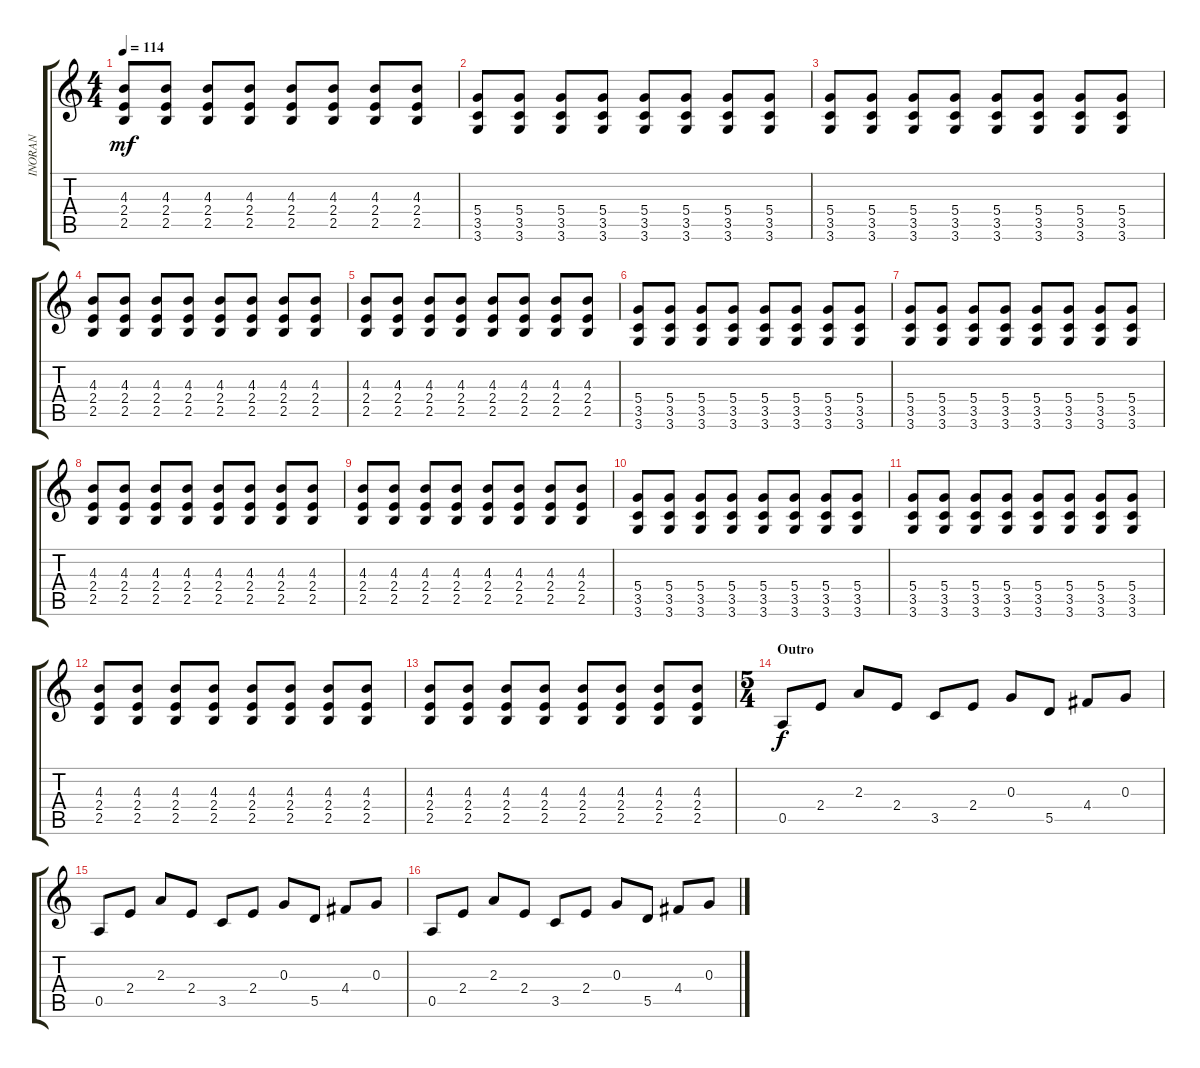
\track ("INORAN" "INORAN") {instrument electricguitarclean}
\staff {score tabs}
\tuning (E4 B3 G3 D3 A2 E2) {hide}
\ts (4 4)
\tempo 114
\clef g2
\ks c
(4.3 2.4 2.5).8{dy mf} (4.3 2.4 2.5).8 (4.3 2.4 2.5).8 (4.3 2.4 2.5).8 (4.3 2.4 2.5).8 (4.3 2.4 2.5).8 (4.3 2.4 2.5).8 (4.3 2.4 2.5).8 |
(5.4 3.5 3.6).8 (5.4 3.5 3.6).8 (5.4 3.5 3.6).8 (5.4 3.5 3.6).8 (5.4 3.5 3.6).8 (5.4 3.5 3.6).8 (5.4 3.5 3.6).8 (5.4 3.5 3.6).8 |
(5.4 3.5 3.6).8 (5.4 3.5 3.6).8 (5.4 3.5 3.6).8 (5.4 3.5 3.6).8 (5.4 3.5 3.6).8 (5.4 3.5 3.6).8 (5.4 3.5 3.6).8 (5.4 3.5 3.6).8 |
(4.3 2.4 2.5).8 (4.3 2.4 2.5).8 (4.3 2.4 2.5).8 (4.3 2.4 2.5).8 (4.3 2.4 2.5).8 (4.3 2.4 2.5).8 (4.3 2.4 2.5).8 (4.3 2.4 2.5).8 |
(4.3 2.4 2.5).8 (4.3 2.4 2.5).8 (4.3 2.4 2.5).8 (4.3 2.4 2.5).8 (4.3 2.4 2.5).8 (4.3 2.4 2.5).8 (4.3 2.4 2.5).8 (4.3 2.4 2.5).8 |
(5.4 3.5 3.6).8{volume 13 balance 2 instrument distortionguitar} (5.4 3.5 3.6).8 (5.4 3.5 3.6).8 (5.4 3.5 3.6).8 (5.4 3.5 3.6).8 (5.4 3.5 3.6).8 (5.4 3.5 3.6).8 (5.4 3.5 3.6).8 |
(5.4 3.5 3.6).8 (5.4 3.5 3.6).8 (5.4 3.5 3.6).8 (5.4 3.5 3.6).8 (5.4 3.5 3.6).8 (5.4 3.5 3.6).8 (5.4 3.5 3.6).8 (5.4 3.5 3.6).8 |
(4.3 2.4 2.5).8 (4.3 2.4 2.5).8 (4.3 2.4 2.5).8 (4.3 2.4 2.5).8 (4.3 2.4 2.5).8 (4.3 2.4 2.5).8 (4.3 2.4 2.5).8 (4.3 2.4 2.5).8 |
(4.3 2.4 2.5).8 (4.3 2.4 2.5).8 (4.3 2.4 2.5).8 (4.3 2.4 2.5).8 (4.3 2.4 2.5).8 (4.3 2.4 2.5).8 (4.3 2.4 2.5).8 (4.3 2.4 2.5).8 |
(5.4 3.5 3.6).8 (5.4 3.5 3.6).8 (5.4 3.5 3.6).8 (5.4 3.5 3.6).8 (5.4 3.5 3.6).8 (5.4 3.5 3.6).8 (5.4 3.5 3.6).8 (5.4 3.5 3.6).8 |
(5.4 3.5 3.6).8 (5.4 3.5 3.6).8 (5.4 3.5 3.6).8 (5.4 3.5 3.6).8 (5.4 3.5 3.6).8 (5.4 3.5 3.6).8 (5.4 3.5 3.6).8 (5.4 3.5 3.6).8 |
(4.3 2.4 2.5).8 (4.3 2.4 2.5).8 (4.3 2.4 2.5).8 (4.3 2.4 2.5).8 (4.3 2.4 2.5).8 (4.3 2.4 2.5).8 (4.3 2.4 2.5).8 (4.3 2.4 2.5).8 |
(4.3 2.4 2.5).8 (4.3 2.4 2.5).8 (4.3 2.4 2.5).8 (4.3 2.4 2.5).8 (4.3 2.4 2.5).8 (4.3 2.4 2.5).8 (4.3 2.4 2.5).8 (4.3 2.4 2.5).8 |
\ts (5 4)
\section ("" "Outro")
0.5.8{dy f volume 16 balance 8 instrument electricguitarclean} 2.4.8 2.3.8 2.4.8 3.5.8 2.4.8 0.3.8 5.5.8 4.4.8 0.3.8 |
0.5.8 2.4.8 2.3.8 2.4.8 3.5.8 2.4.8 0.3.8 5.5.8 4.4.8 0.3.8 |
0.5.8 2.4.8 2.3.8 2.4.8 3.5.8 2.4.8 0.3.8 5.5.8 4.4.8 0.3.8
